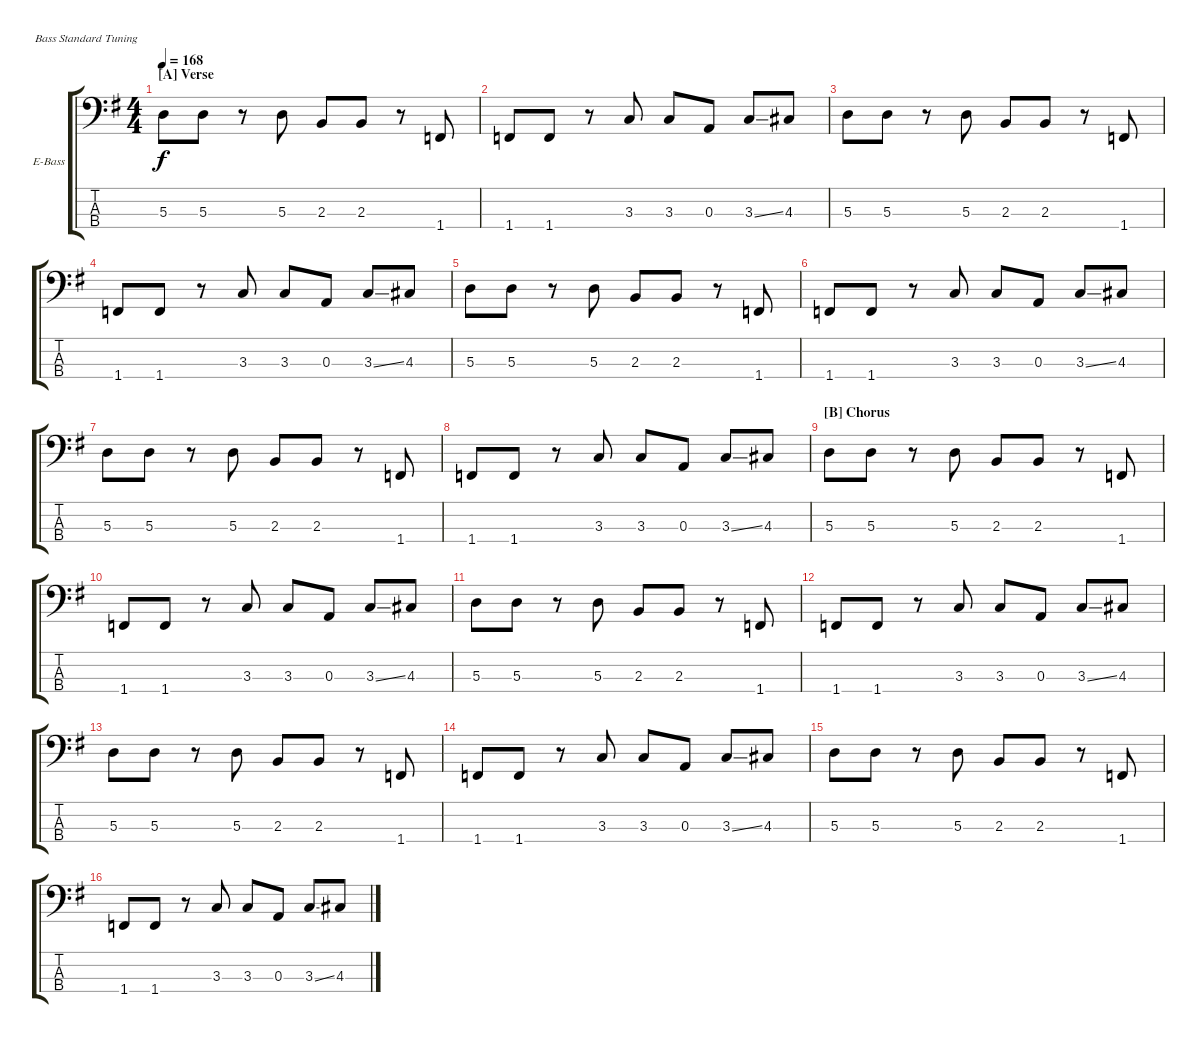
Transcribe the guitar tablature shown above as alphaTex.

\defaultSystemsLayout 4
\bracketExtendMode groupsimilarinstruments
\firstSystemTrackNameOrientation horizontal
\otherSystemsTrackNameOrientation horizontal
\track ("Electric Bass" "E-Bass") {instrument electricbassfinger}
\staff {score tabs}
\tuning (G2 D2 A1 E1)
\ts (4 4)
\section ("A" "Verse")
\tempo 168
\clef f4
\ks g
5.3.8{dy f} 5.3.8 r.8 5.3.8 2.3.8 2.3.8 r.8 1.4.8 |
1.4.8 1.4.8 r.8 3.3.8 3.3.8 0.3.8 3.3{ss}.8 4.3.8 |
5.3.8 5.3.8 r.8 5.3.8 2.3.8 2.3.8 r.8 1.4.8 |
1.4.8 1.4.8 r.8 3.3.8 3.3.8 0.3.8 3.3{ss}.8 4.3.8 |
5.3.8 5.3.8 r.8 5.3.8 2.3.8 2.3.8 r.8 1.4.8 |
1.4.8 1.4.8 r.8 3.3.8 3.3.8 0.3.8 3.3{ss}.8 4.3.8 |
5.3.8 5.3.8 r.8 5.3.8 2.3.8 2.3.8 r.8 1.4.8 |
1.4.8 1.4.8 r.8 3.3.8 3.3.8 0.3.8 3.3{ss}.8 4.3.8 |
\section ("B" "Chorus")
5.3.8 5.3.8 r.8 5.3.8 2.3.8 2.3.8 r.8 1.4.8 |
1.4.8 1.4.8 r.8 3.3.8 3.3.8 0.3.8 3.3{ss}.8 4.3.8 |
5.3.8 5.3.8 r.8 5.3.8 2.3.8 2.3.8 r.8 1.4.8 |
1.4.8 1.4.8 r.8 3.3.8 3.3.8 0.3.8 3.3{ss}.8 4.3.8 |
5.3.8 5.3.8 r.8 5.3.8 2.3.8 2.3.8 r.8 1.4.8 |
1.4.8 1.4.8 r.8 3.3.8 3.3.8 0.3.8 3.3{ss}.8 4.3.8 |
5.3.8 5.3.8 r.8 5.3.8 2.3.8 2.3.8 r.8 1.4.8 |
1.4.8 1.4.8 r.8 3.3.8 3.3.8 0.3.8 3.3{ss}.8 4.3.8
